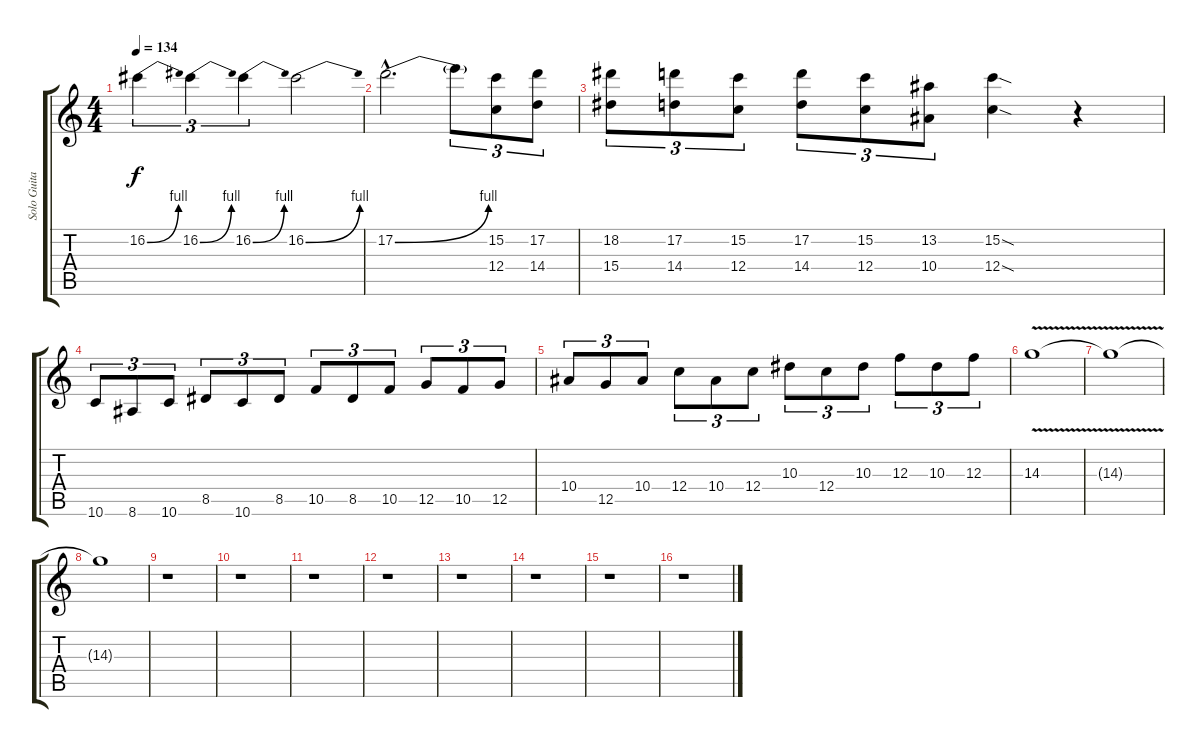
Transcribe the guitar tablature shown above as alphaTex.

\track ("Solo Guitar" "Solo Guita") {instrument overdrivenguitar}
\staff {score tabs}
\tuning (D4 A3 F3 C3 G2 D2) {hide}
\ts (4 4)
\tempo 134
\clef g2
\ks c
16.2{be (bend 0 0 60 4)}.4{tu (3 2) dy f} 16.2{be (bend 0 0 60 4)}.4{tu (3 2)} 16.2{be (bend 0 0 60 4)}.4{tu (3 2)} 16.2{be (bend 0 0 60 4)}.2 |
17.2{be (bend 0 0 60 4) hac}.2{d} 17.2{t}.8{tu (3 2)} (15.2 12.4).8{tu (3 2)} (17.2 14.4).8{tu (3 2)} |
(18.2 15.4).8{tu (3 2)} (17.2 14.4).8{tu (3 2)} (15.2 12.4).8{tu (3 2)} (17.2 14.4).8{tu (3 2)} (15.2 12.4).8{tu (3 2)} (13.2 10.4).8{tu (3 2)} (15.2{sod} 12.4{sod}).4 r.4 |
10.6.8{tu (3 2)} 8.6.8{tu (3 2)} 10.6.8{tu (3 2)} 8.5.8{tu (3 2)} 10.6.8{tu (3 2)} 8.5.8{tu (3 2)} 10.5.8{tu (3 2)} 8.5.8{tu (3 2)} 10.5.8{tu (3 2)} 12.5.8{tu (3 2)} 10.5.8{tu (3 2)} 12.5.8{tu (3 2)} |
10.4.8{tu (3 2)} 12.5.8{tu (3 2)} 10.4.8{tu (3 2)} 12.4.8{tu (3 2)} 10.4.8{tu (3 2)} 12.4.8{tu (3 2)} 10.3.8{tu (3 2)} 12.4.8{tu (3 2)} 10.3.8{tu (3 2)} 12.3.8{tu (3 2)} 10.3.8{tu (3 2)} 12.3.8{tu (3 2)} |
14.3{v}.1 |
14.3{t}.1{volume 4} |
14.3{t}.1 |
r.1 |
r.1 |
r.1 |
r.1 |
r.1 |
r.1 |
r.1 |
r.1
